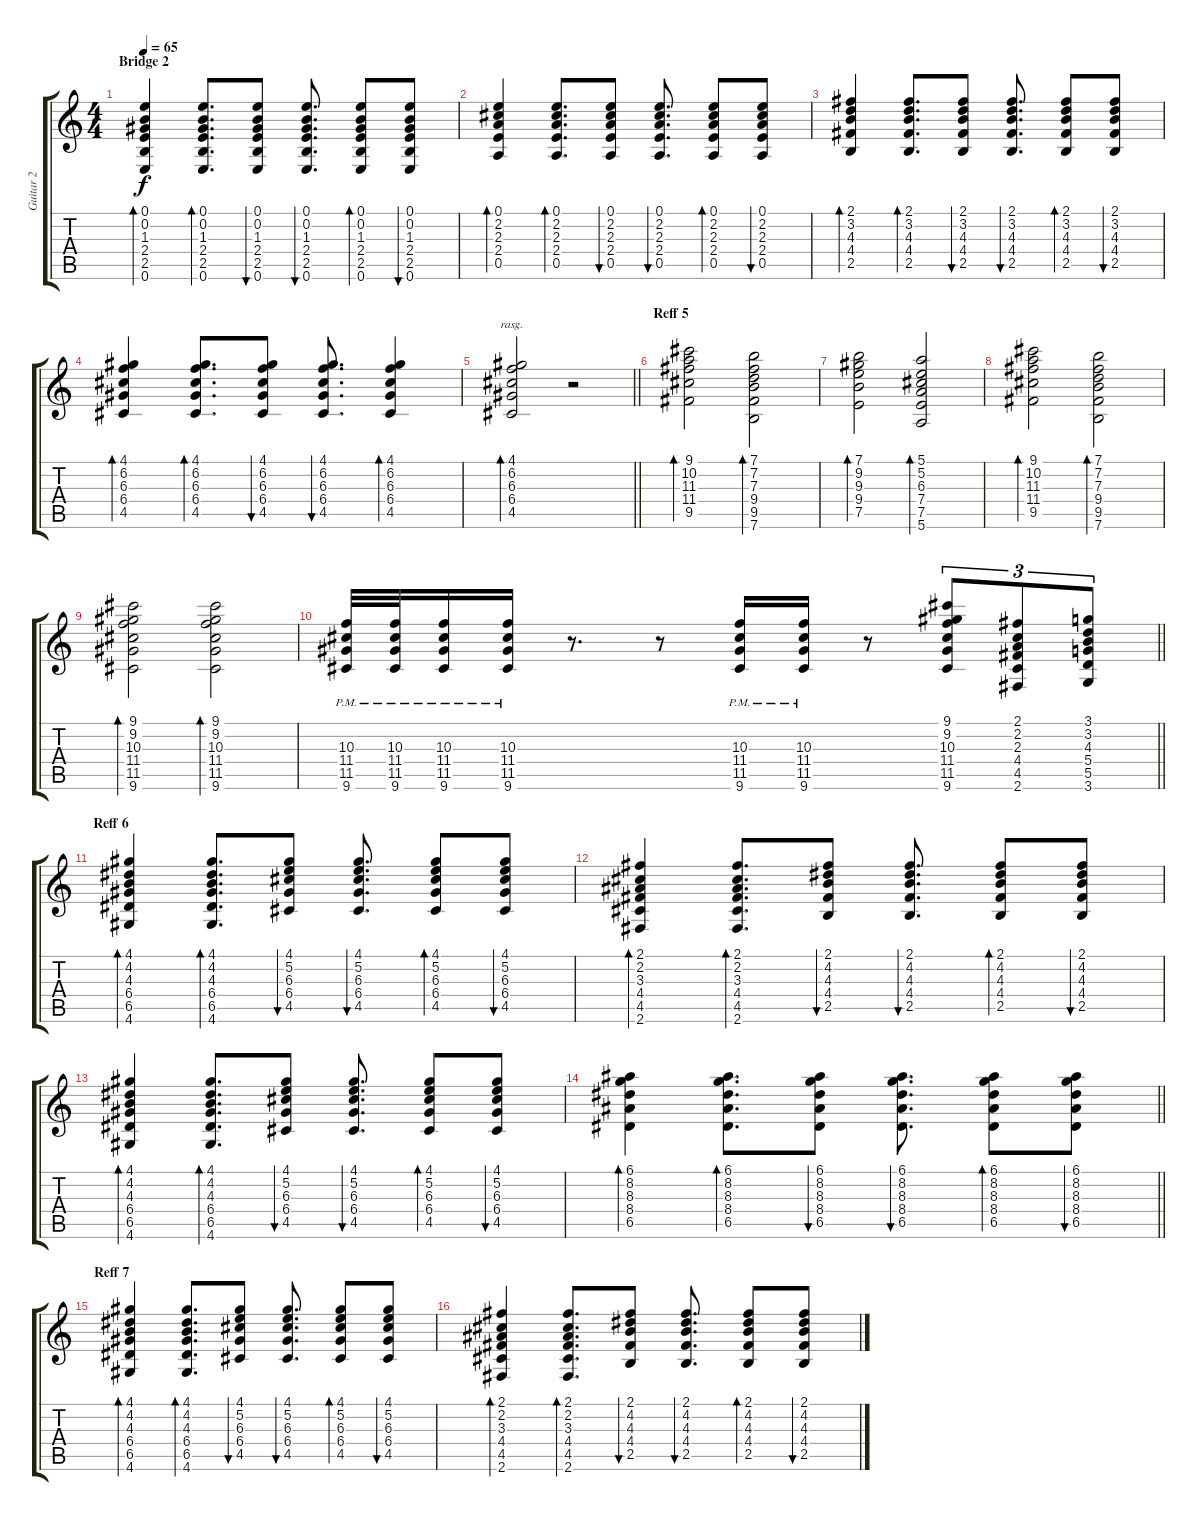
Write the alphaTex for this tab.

\track ("Guitar 2" "Guitar 2") {instrument overdrivenguitar}
\staff {score tabs}
\tuning (E4 B3 G3 D3 A2 E2) {hide}
\ts (4 4)
\section ("" "Bridge 2")
\tempo 65
\clef g2
\ks c
(0.1 0.2 1.3 2.4 2.5 0.6).4{bd 30 dy f volume 9} (0.1 0.2 1.3 2.4 2.5 0.6).8{d bd 30} (0.1 0.2 1.3 2.4 2.5 0.6).8{bu 30} (0.1 0.2 1.3 2.4 2.5 0.6).8{d bu 30} (0.1 0.2 1.3 2.4 2.5 0.6).8{bd 30} (0.1 0.2 1.3 2.4 2.5 0.6).8{bu 30} |
(0.1 2.2 2.3 2.4 0.5).4{bd 30} (0.1 2.2 2.3 2.4 0.5).8{d bd 30} (0.1 2.2 2.3 2.4 0.5).8{bu 30} (0.1 2.2 2.3 2.4 0.5).8{d bu 30} (0.1 2.2 2.3 2.4 0.5).8{bd 30} (0.1 2.2 2.3 2.4 0.5).8{bu 30} |
(2.1 3.2 4.3 4.4 2.5).4{bd 30} (2.1 3.2 4.3 4.4 2.5).8{d bd 30} (2.1 3.2 4.3 4.4 2.5).8{bu 30} (2.1 3.2 4.3 4.4 2.5).8{d bu 30} (2.1 3.2 4.3 4.4 2.5).8{bd 30} (2.1 3.2 4.3 4.4 2.5).8{bu 30} |
(4.1 6.2 6.3 6.4 4.5).4{bd 30} (4.1 6.2 6.3 6.4 4.5).8{d bd 30} (4.1 6.2 6.3 6.4 4.5).8{bu 30} (4.1 6.2 6.3 6.4 4.5).8{d bu 30} (4.1 6.2 6.3 6.4 4.5).4{bd 30} |
\barLineRight lightlight
(4.1 6.2 6.3 6.4 4.5).2{bd 60 rasg ii} r.2 |
\section ("" "Reff 5")
(9.1 10.2 11.3 11.4 9.5).2{bd 120 volume 9 balance 3 instrument acousticguitarsteel} (7.1 7.2 7.3 9.4 9.5 7.6).2{bd 120} |
(7.1 9.2 9.3 9.4 7.5).2{bd 120} (5.1 5.2 6.3 7.4 7.5 5.6).2{bd 120} |
(9.1 10.2 11.3 11.4 9.5).2{bd 120} (7.1 7.2 7.3 9.4 9.5 7.6).2{bd 120} |
(9.1 9.2 10.3 11.4 11.5 9.6).2{bd 120} (9.1 9.2 10.3 11.4 11.5 9.6).2{bd 120} |
\barLineRight lightlight
(10.3{pm} 11.4{pm} 11.5{pm} 9.6{pm}).32 (10.3{pm} 11.4{pm} 11.5{pm} 9.6{pm}).32 (10.3{pm} 11.4{pm} 11.5{pm} 9.6{pm}).16 (10.3{pm} 11.4{pm} 11.5{pm} 9.6{pm}).16 r.8{d} r.8 (10.3{pm} 11.4{pm} 11.5{pm} 9.6{pm}).16 (10.3{pm} 11.4{pm} 11.5{pm} 9.6{pm}).16 r.8 (9.1 9.2 10.3 11.4 11.5 9.6).8{tu (3 2)} (2.1 2.2 2.3 4.4 4.5 2.6).8{tu (3 2)} (3.1 3.2 4.3 5.4 5.5 3.6).8{tu (3 2)} |
\section ("" "Reff 6")
(4.1 4.2 4.3 6.4 6.5 4.6).4{bd 30} (4.1 4.2 4.3 6.4 6.5 4.6).8{d bd 30} (4.1 5.2 6.3 6.4 4.5).8{bu 30} (4.1 5.2 6.3 6.4 4.5).8{d bu 30} (4.1 5.2 6.3 6.4 4.5).8{bd 30} (4.1 5.2 6.3 6.4 4.5).8{bu 30} |
(2.1 2.2 3.3 4.4 4.5 2.6).4{bd 30} (2.1 2.2 3.3 4.4 4.5 2.6).8{d bd 30} (2.1 4.2 4.3 4.4 2.5).8{bu 30} (2.1 4.2 4.3 4.4 2.5).8{d bu 30} (2.1 4.2 4.3 4.4 2.5).8{bd 30} (2.1 4.2 4.3 4.4 2.5).8{bu 30} |
(4.1 4.2 4.3 6.4 6.5 4.6).4{bd 30} (4.1 4.2 4.3 6.4 6.5 4.6).8{d bd 30} (4.1 5.2 6.3 6.4 4.5).8{bu 30} (4.1 5.2 6.3 6.4 4.5).8{d bu 30} (4.1 5.2 6.3 6.4 4.5).8{bd 30} (4.1 5.2 6.3 6.4 4.5).8{bu 30} |
\barLineRight lightlight
(6.1 8.2 8.3 8.4 6.5).4{bd 30} (6.1 8.2 8.3 8.4 6.5).8{d bd 30} (6.1 8.2 8.3 8.4 6.5).8{bu 30} (6.1 8.2 8.3 8.4 6.5).8{d bu 30} (6.1 8.2 8.3 8.4 6.5).8{bd 30} (6.1 8.2 8.3 8.4 6.5).8{bu 30} |
\section ("" "Reff 7")
(4.1 4.2 4.3 6.4 6.5 4.6).4{bd 30} (4.1 4.2 4.3 6.4 6.5 4.6).8{d bd 30} (4.1 5.2 6.3 6.4 4.5).8{bu 30} (4.1 5.2 6.3 6.4 4.5).8{d bu 30} (4.1 5.2 6.3 6.4 4.5).8{bd 30} (4.1 5.2 6.3 6.4 4.5).8{bu 30} |
(2.1 2.2 3.3 4.4 4.5 2.6).4{bd 30} (2.1 2.2 3.3 4.4 4.5 2.6).8{d bd 30} (2.1 4.2 4.3 4.4 2.5).8{bu 30} (2.1 4.2 4.3 4.4 2.5).8{d bu 30} (2.1 4.2 4.3 4.4 2.5).8{bd 30} (2.1 4.2 4.3 4.4 2.5).8{bu 30}
